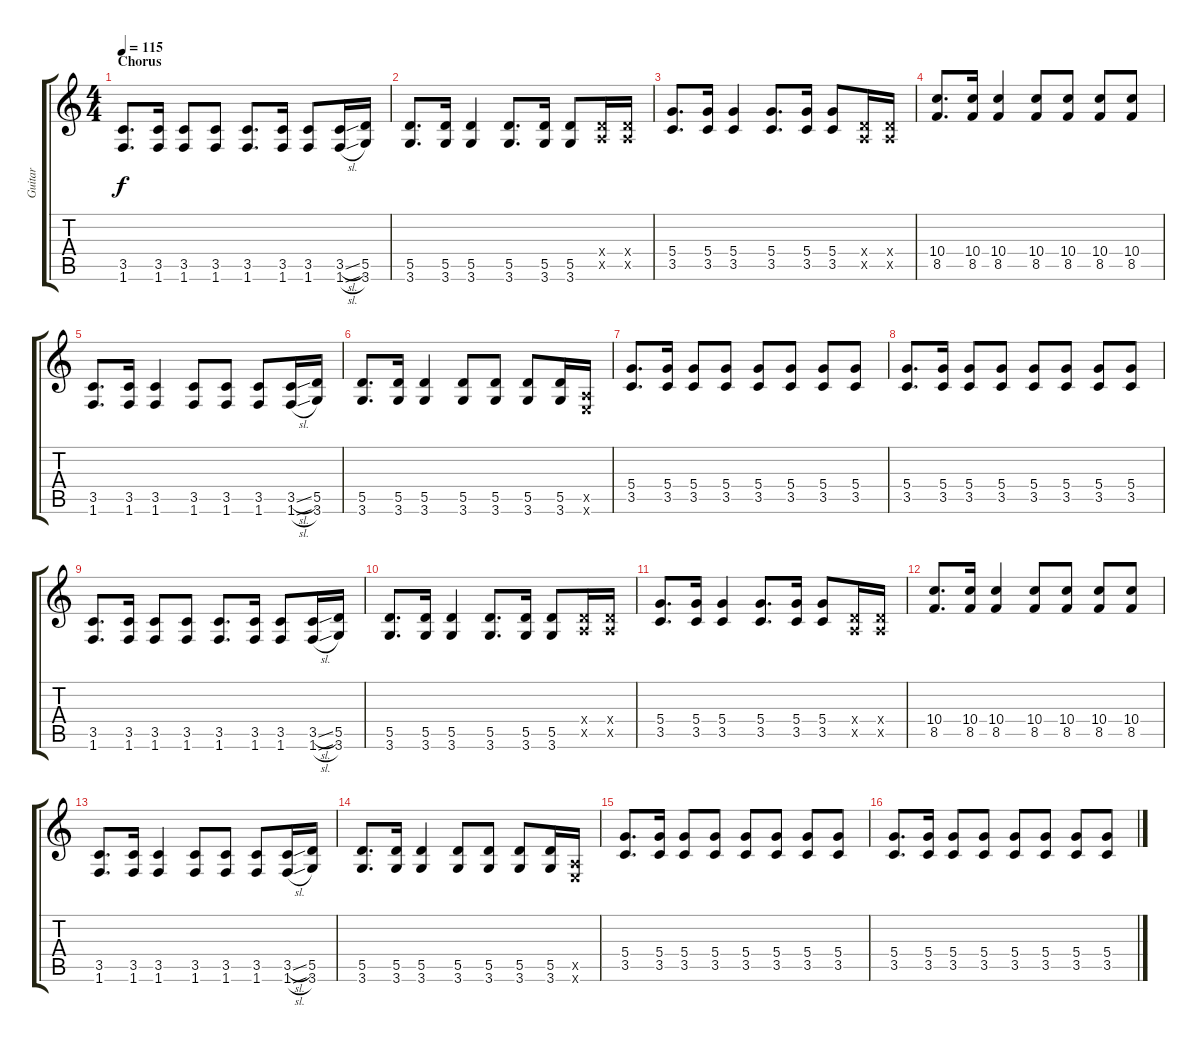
\track ("Guitar" "Guitar") {instrument acousticguitarsteel}
\staff {score tabs}
\tuning (E4 B3 G3 D3 A2 E2) {hide}
\ts (4 4)
\section ("" "Chorus")
\tempo 115
\clef g2
\ks c
(3.5 1.6).8{d dy f} (3.5 1.6).16 (3.5 1.6).8 (3.5 1.6).8 (3.5 1.6).8{d} (3.5 1.6).16 (3.5 1.6).8 (3.5{sl} 1.6{sl}).16 (5.5 3.6).16 |
(5.5 3.6).8{d} (5.5 3.6).16 (5.5 3.6).4 (5.5 3.6).8{d} (5.5 3.6).16 (5.5 3.6).8 (0.4{x} 0.5{x}).16 (0.4{x} 0.5{x}).16 |
(5.4 3.5).8{d} (5.4 3.5).16 (5.4 3.5).4 (5.4 3.5).8{d} (5.4 3.5).16 (5.4 3.5).8 (0.4{x} 0.5{x}).16 (0.4{x} 0.5{x}).16 |
(10.4 8.5).8{d} (10.4 8.5).16 (10.4 8.5).4 (10.4 8.5).8 (10.4 8.5).8 (10.4 8.5).8 (10.4 8.5).8 |
(3.5 1.6).8{d} (3.5 1.6).16 (3.5 1.6).4 (3.5 1.6).8 (3.5 1.6).8 (3.5 1.6).8 (3.5{sl} 1.6{sl}).16 (5.5 3.6).16 |
(5.5 3.6).8{d} (5.5 3.6).16 (5.5 3.6).4 (5.5 3.6).8 (5.5 3.6).8 (5.5 3.6).8 (5.5 3.6).16 (0.5{x} 0.6{x}).16 |
(5.4 3.5).8{d} (5.4 3.5).16 (5.4 3.5).8 (5.4 3.5).8 (5.4 3.5).8 (5.4 3.5).8 (5.4 3.5).8 (5.4 3.5).8 |
(5.4 3.5).8{d} (5.4 3.5).16 (5.4 3.5).8 (5.4 3.5).8 (5.4 3.5).8 (5.4 3.5).8 (5.4 3.5).8 (5.4 3.5).8 |
(3.5 1.6).8{d} (3.5 1.6).16 (3.5 1.6).8 (3.5 1.6).8 (3.5 1.6).8{d} (3.5 1.6).16 (3.5 1.6).8 (3.5{sl} 1.6{sl}).16 (5.5 3.6).16 |
(5.5 3.6).8{d} (5.5 3.6).16 (5.5 3.6).4 (5.5 3.6).8{d} (5.5 3.6).16 (5.5 3.6).8 (0.4{x} 0.5{x}).16 (0.4{x} 0.5{x}).16 |
(5.4 3.5).8{d} (5.4 3.5).16 (5.4 3.5).4 (5.4 3.5).8{d} (5.4 3.5).16 (5.4 3.5).8 (0.4{x} 0.5{x}).16 (0.4{x} 0.5{x}).16 |
(10.4 8.5).8{d} (10.4 8.5).16 (10.4 8.5).4 (10.4 8.5).8 (10.4 8.5).8 (10.4 8.5).8 (10.4 8.5).8 |
(3.5 1.6).8{d} (3.5 1.6).16 (3.5 1.6).4 (3.5 1.6).8 (3.5 1.6).8 (3.5 1.6).8 (3.5{sl} 1.6{sl}).16 (5.5 3.6).16 |
(5.5 3.6).8{d} (5.5 3.6).16 (5.5 3.6).4 (5.5 3.6).8 (5.5 3.6).8 (5.5 3.6).8 (5.5 3.6).16 (0.5{x} 0.6{x}).16 |
(5.4 3.5).8{d} (5.4 3.5).16 (5.4 3.5).8 (5.4 3.5).8 (5.4 3.5).8 (5.4 3.5).8 (5.4 3.5).8 (5.4 3.5).8 |
(5.4 3.5).8{d} (5.4 3.5).16 (5.4 3.5).8 (5.4 3.5).8 (5.4 3.5).8 (5.4 3.5).8 (5.4 3.5).8 (5.4 3.5).8
